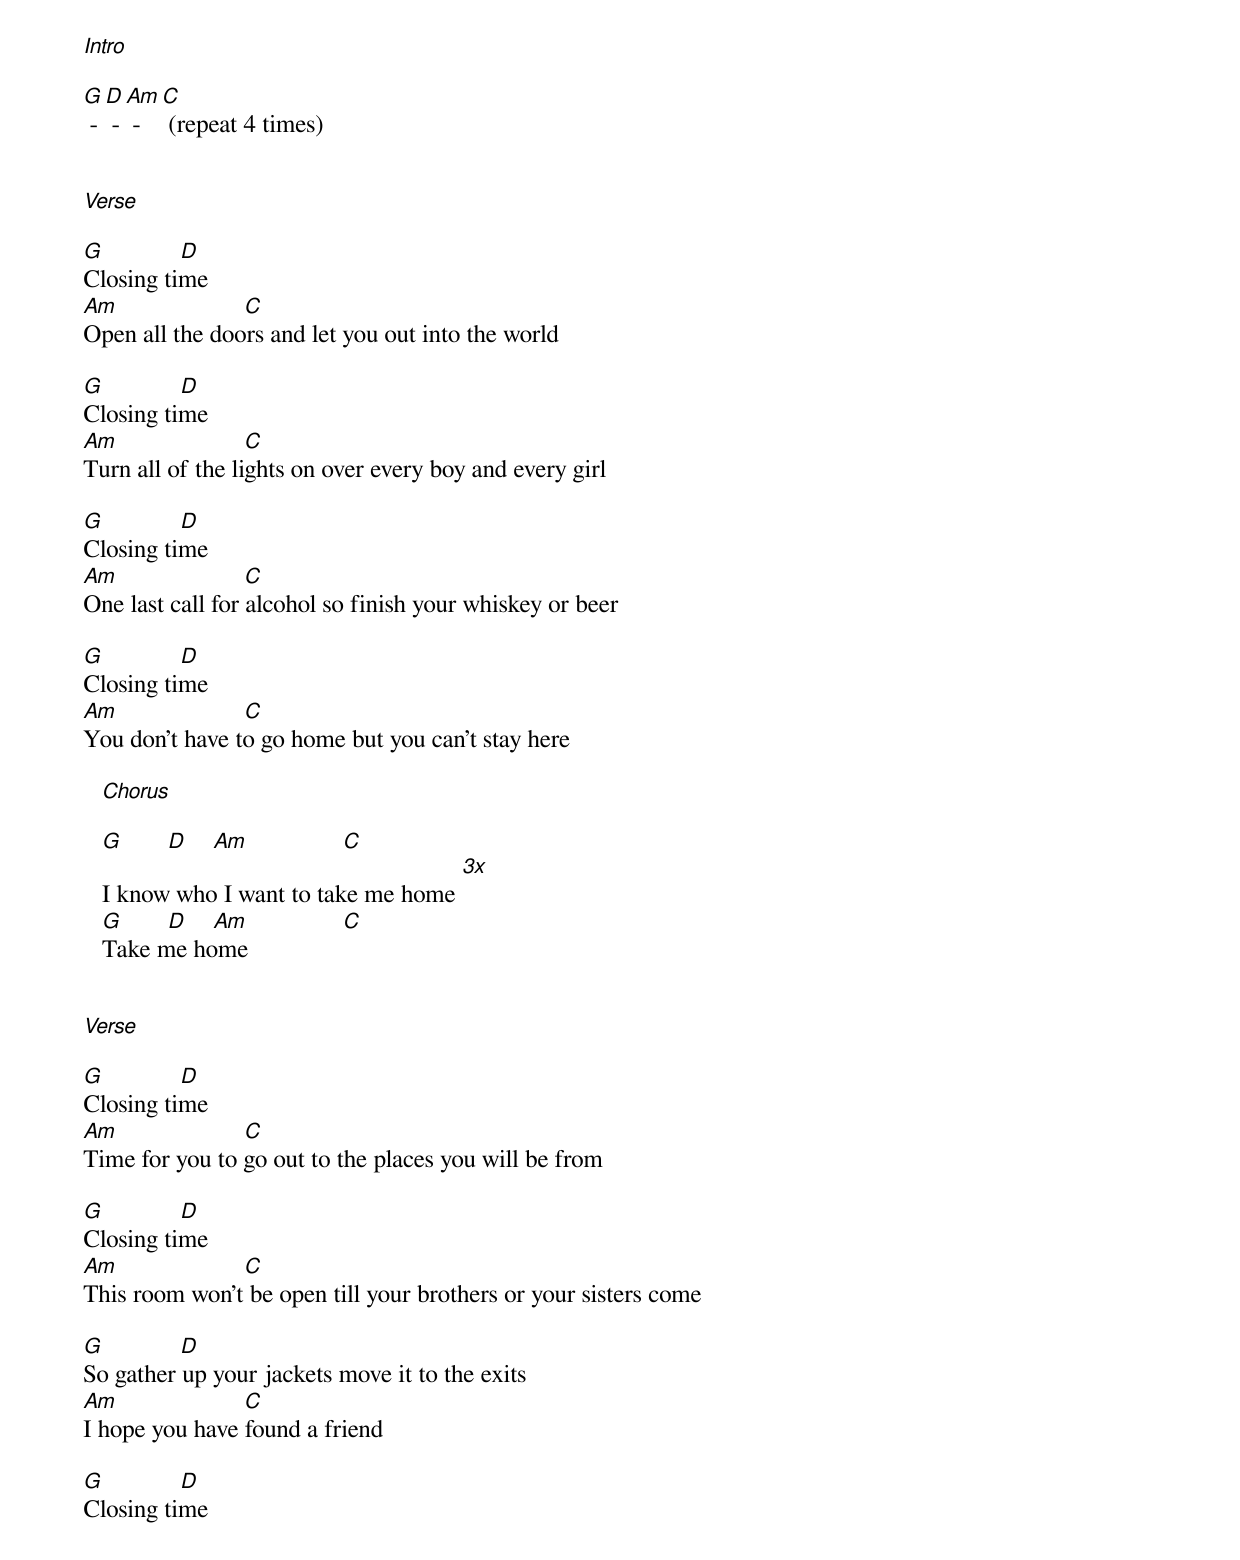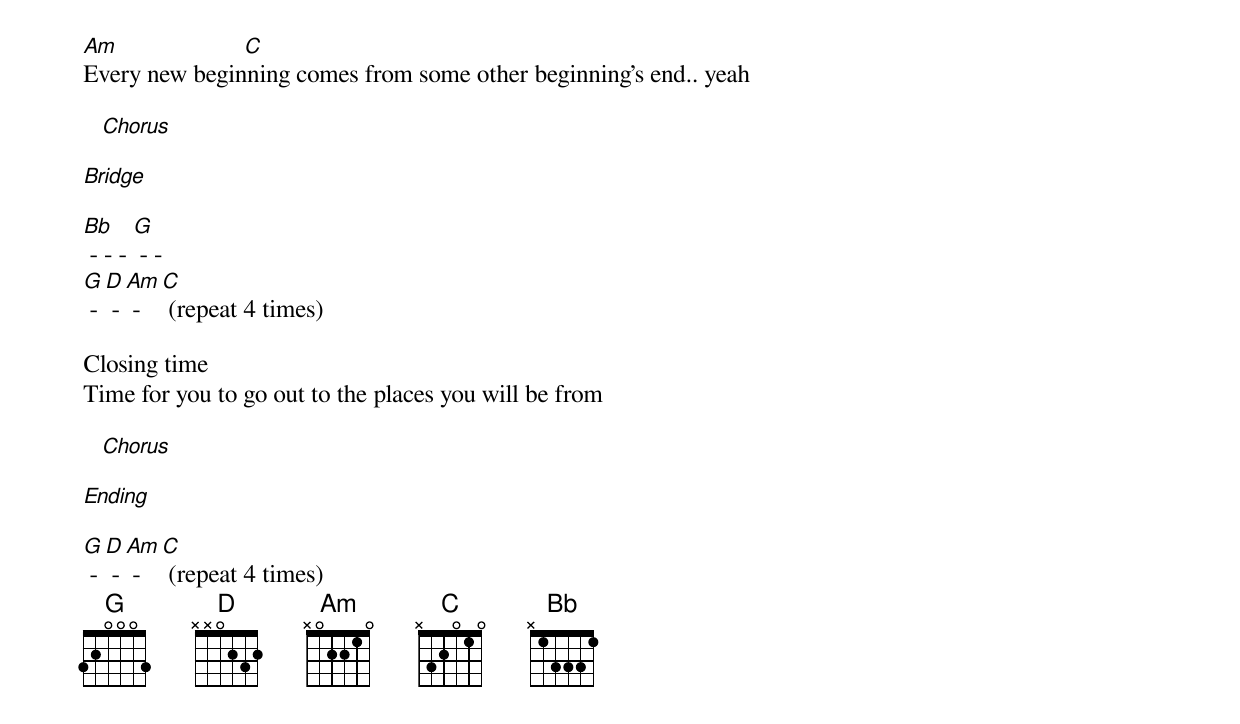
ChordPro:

[Intro]

[G] - [D] - [Am] - [C] (repeat 4 times)


[Verse]

[G]            [D]
Closing time
[Am]                    [C]
Open all the doors and let you out into the world

[G]            [D]
Closing time
[Am]                    [C]
Turn all of the lights on over every boy and every girl

[G]            [D]
Closing time
[Am]                    [C]
One last call for alcohol so finish your whiskey or beer

[G]            [D]
Closing time
[Am]                    [C]
You don't have to go home but you can't stay here

   [Chorus]

   [G]       [D]    [Am]               [C]
   I know who I want to take me home [3x]
   [G]       [D]    [Am]               [C]
   Take me home


[Verse]

[G]            [D]
Closing time
[Am]                    [C]
Time for you to go out to the places you will be from

[G]            [D]
Closing time
[Am]                    [C]
This room won't be open till your brothers or your sisters come

[G]            [D]
So gather up your jackets move it to the exits
[Am]                    [C]
I hope you have found a friend

[G]            [D]
Closing time
[Am]                    [C]
Every new beginning comes from some other beginning's end.. yeah

   [Chorus]

[Bridge]

[Bb] - - - [G] - -
[G] - [D] - [Am] - [C] (repeat 4 times)

Closing time
Time for you to go out to the places you will be from

   [Chorus]

[Ending]

[G] - [D] - [Am] - [C] (repeat 4 times)
